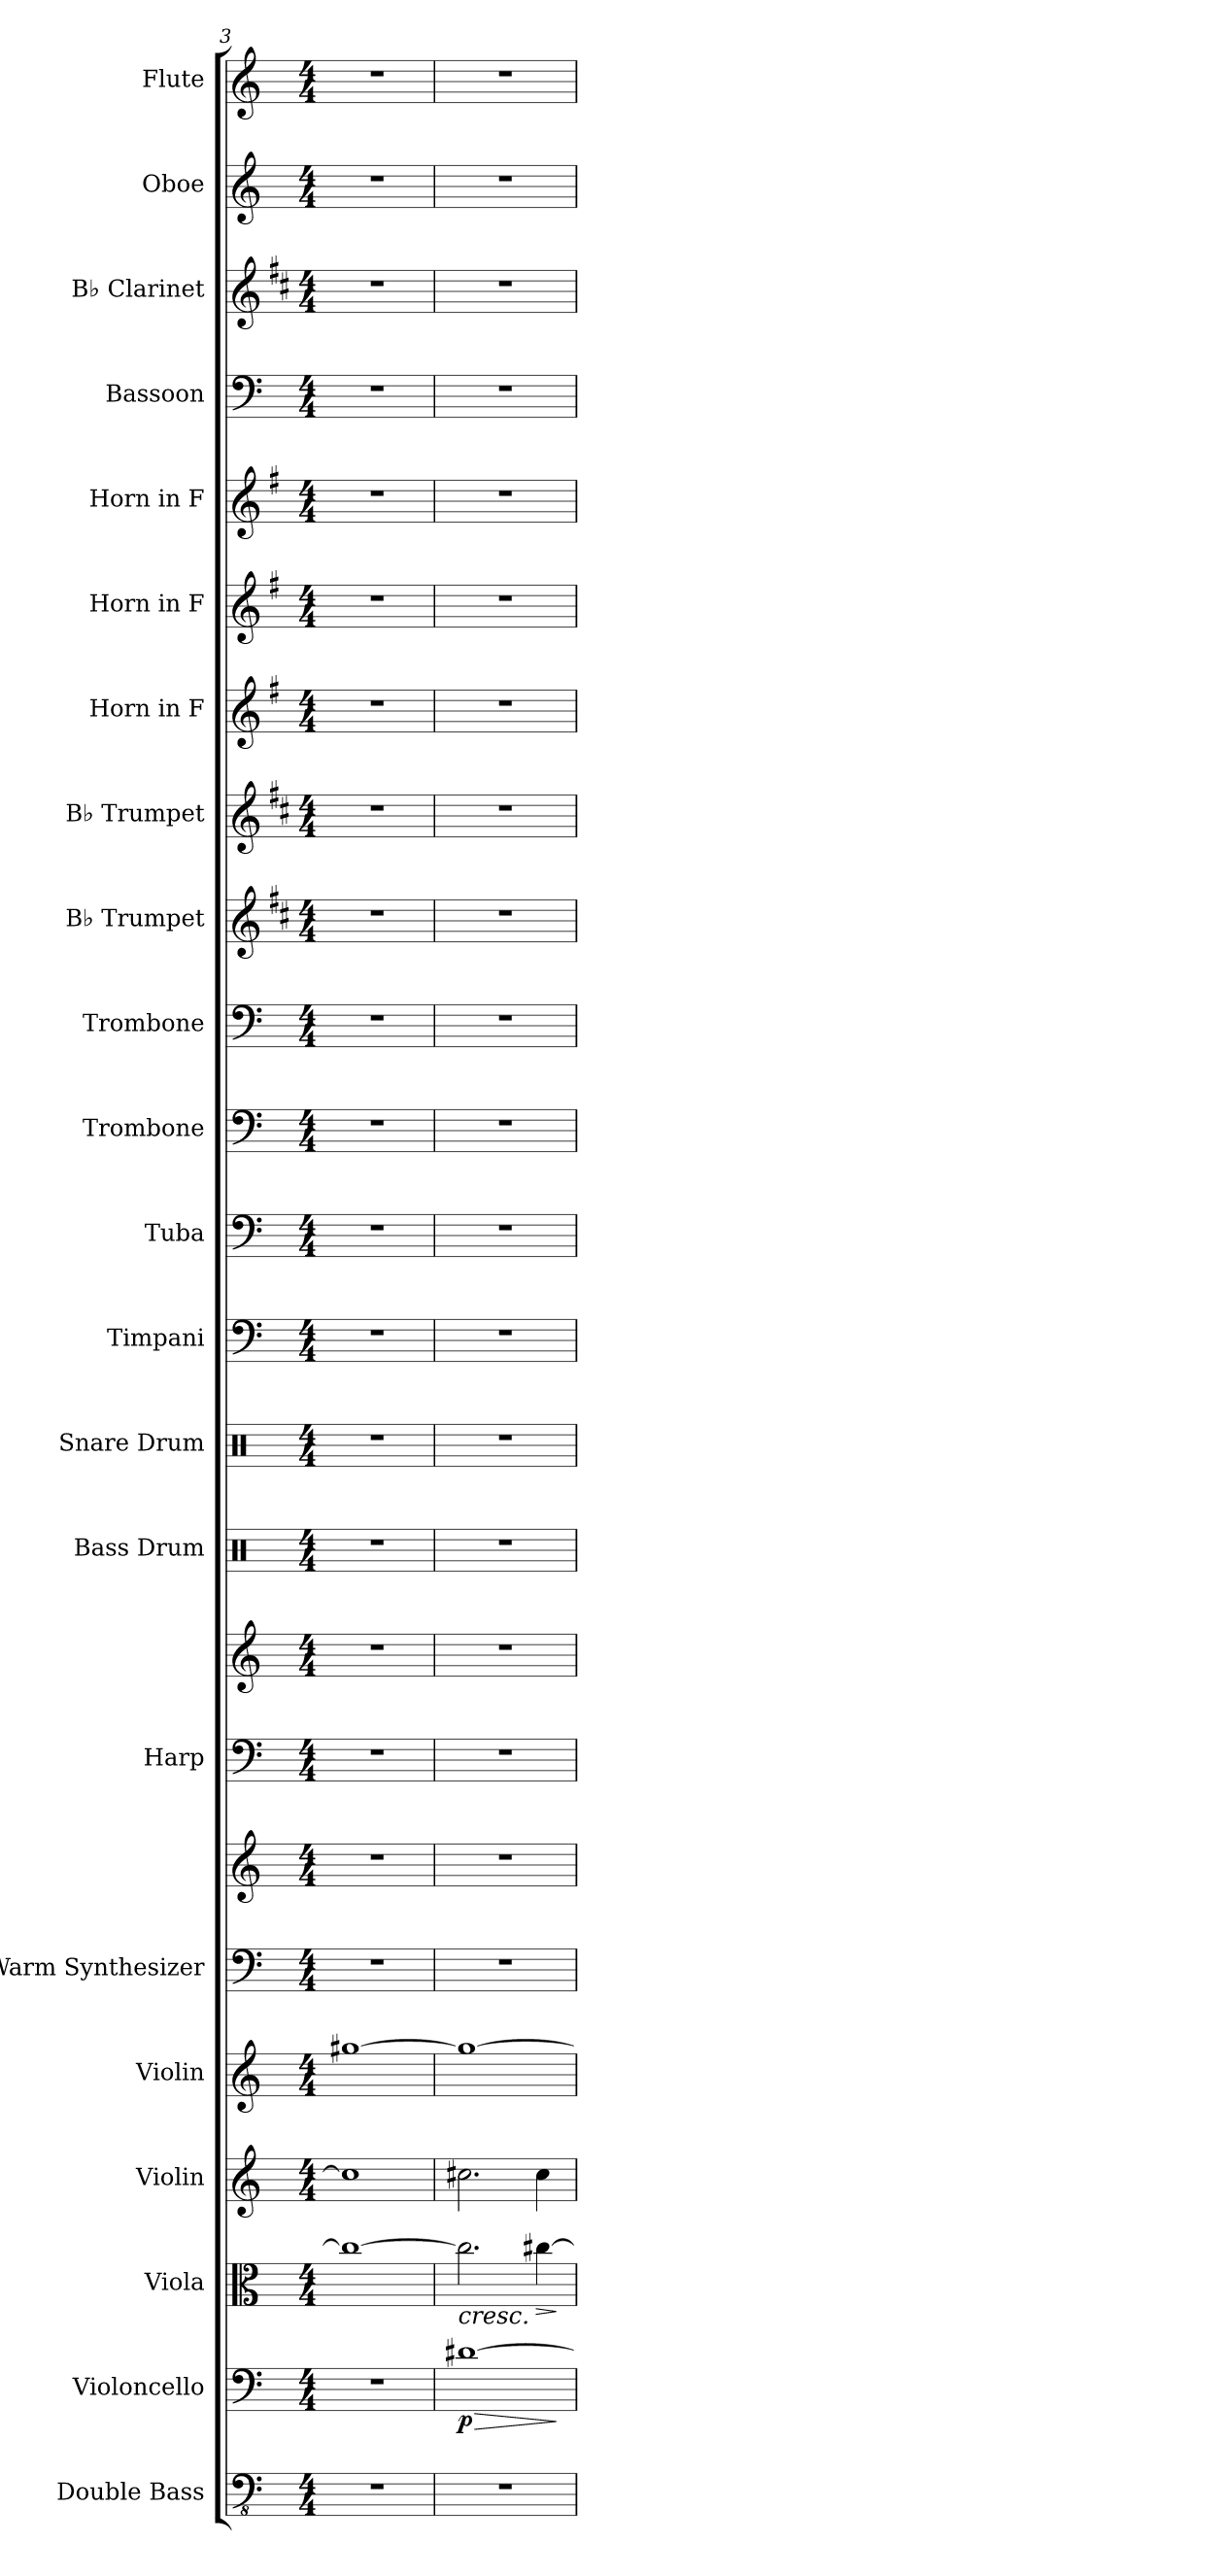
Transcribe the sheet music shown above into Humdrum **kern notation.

**kern	**kern	**dynam	**kern	**dynam	**kern	**kern	**kern	**kern	**kern	**kern	**kern	**kern	**kern	**kern	**kern	**kern	**kern	**kern	**kern	**kern	**kern	**kern	**kern	**kern	**kern
*part22	*part21	*part21	*part20	*part20	*part19	*part18	*part17	*part17	*part16	*part16	*part15	*part14	*part13	*part12	*part11	*part10	*part9	*part8	*part7	*part6	*part5	*part4	*part3	*part2	*part1
*staff24	*staff23	*staff23	*staff22	*staff22	*staff21	*staff20	*staff19	*staff18	*staff17	*staff16	*staff15	*staff14	*staff13	*staff12	*staff11	*staff10	*staff9	*staff8	*staff7	*staff6	*staff5	*staff4	*staff3	*staff2	*staff1
*I"Double Bass	*I"Violoncello	*	*I"Viola	*	*I"Violin	*I"Violin	*I"Warm Synthesizer	*	*I"Harp	*	*I"Bass Drum	*I"Snare Drum	*I"Timpani	*I"Tuba	*I"Trombone	*I"Trombone	*I"B♭ Trumpet	*I"B♭ Trumpet	*I"Horn in F	*I"Horn in F	*I"Horn in F	*I"Bassoon	*I"B♭ Clarinet	*I"Oboe	*I"Flute
*I'Db.	*I'Vc.	*	*I'Vla.	*	*I'Vln.	*I'Vln.	*I'Synth.	*	*I'Hrp.	*	*I'B. Dr.	*I'Sn. Dr.	*I'Timp.	*I'Tba.	*I'Tbn.	*I'Tbn.	*I'B♭ Tpt.	*I'B♭ Tpt.	*	*	*	*I'Bsn.	*I'B♭ Cl.	*I'Ob.	*I'Fl.
*clefFv4	*clefF4	*	*clefC3	*	*clefG2	*clefG2	*clefF4	*clefG2	*clefF4	*clefG2	*clefX	*clefX	*clefF4	*clefF4	*clefF4	*clefF4	*clefG2	*clefG2	*clefG2	*clefG2	*clefG2	*clefF4	*clefG2	*clefG2	*clefG2
*ITrd7c12	*	*	*	*	*	*	*	*	*	*	*	*	*	*	*	*	*ITrd1c2	*ITrd1c2	*ITrd4c7	*ITrd4c7	*ITrd4c7	*	*ITrd1c2	*	*
*k[]	*k[]	*	*k[]	*	*k[]	*k[]	*k[]	*k[]	*k[]	*k[]	*k[]	*k[]	*k[]	*k[]	*k[]	*k[]	*k[]	*k[]	*k[]	*k[]	*k[]	*k[]	*k[]	*k[]	*k[]
*M4/4	*M4/4	*	*M4/4	*	*M4/4	*M4/4	*M4/4	*M4/4	*M4/4	*M4/4	*M4/4	*M4/4	*M4/4	*M4/4	*M4/4	*M4/4	*M4/4	*M4/4	*M4/4	*M4/4	*M4/4	*M4/4	*M4/4	*M4/4	*M4/4
=3	=3	=3	=3	=3	=3	=3	=3	=3	=3	=3	=3	=3	=3	=3	=3	=3	=3	=3	=3	=3	=3	=3	=3	=3	=3
1r	1r	.	1cc#_	.	1cc#]	[1gg#X	1r	1r	1r	1r	1r	1r	1r	1r	1r	1r	1r	1r	1r	1r	1r	1r	1r	1r	1r
=4	=4	=4	=4	=4	=4	=4	=4	=4	=4	=4	=4	=4	=4	=4	=4	=4	=4	=4	=4	=4	=4	=4	=4	=4	=4
!	!	!LO:HP:b	!	!LO:HP:b	!	!	!	!	!	!	!	!	!	!	!	!	!	!	!	!	!	!	!	!	!
!	!	!LO:DY:n=1:b	!	!	!	!	!	!	!	!	!	!	!	!	!	!	!	!	!	!	!	!	!	!	!
1r	[1d#X	> p	2.cc#\]	<	2.cc#X\	1gg#_	1r	1r	1r	1r	1r	1r	1r	1r	1r	1r	1r	1r	1r	1r	1r	1r	1r	1r	1r
!	!	!	!	!LO:HP:b	!	!	!	!	!	!	!	!	!	!	!	!	!	!	!	!	!	!	!	!	!
.	.	.	[4cc#X\	>	4cc#\	.	.	.	.	.	.	.	.	.	.	.	.	.	.	.	.	.	.	.	.
.	.	]	.	[ ]	.	.	.	.	.	.	.	.	.	.	.	.	.	.	.	.	.	.	.	.	.
=	=	=	=	=	=	=	=	=	=	=	=	=	=	=	=	=	=	=	=	=	=	=	=	=	=
*-	*-	*-	*-	*-	*-	*-	*-	*-	*-	*-	*-	*-	*-	*-	*-	*-	*-	*-	*-	*-	*-	*-	*-	*-	*-
